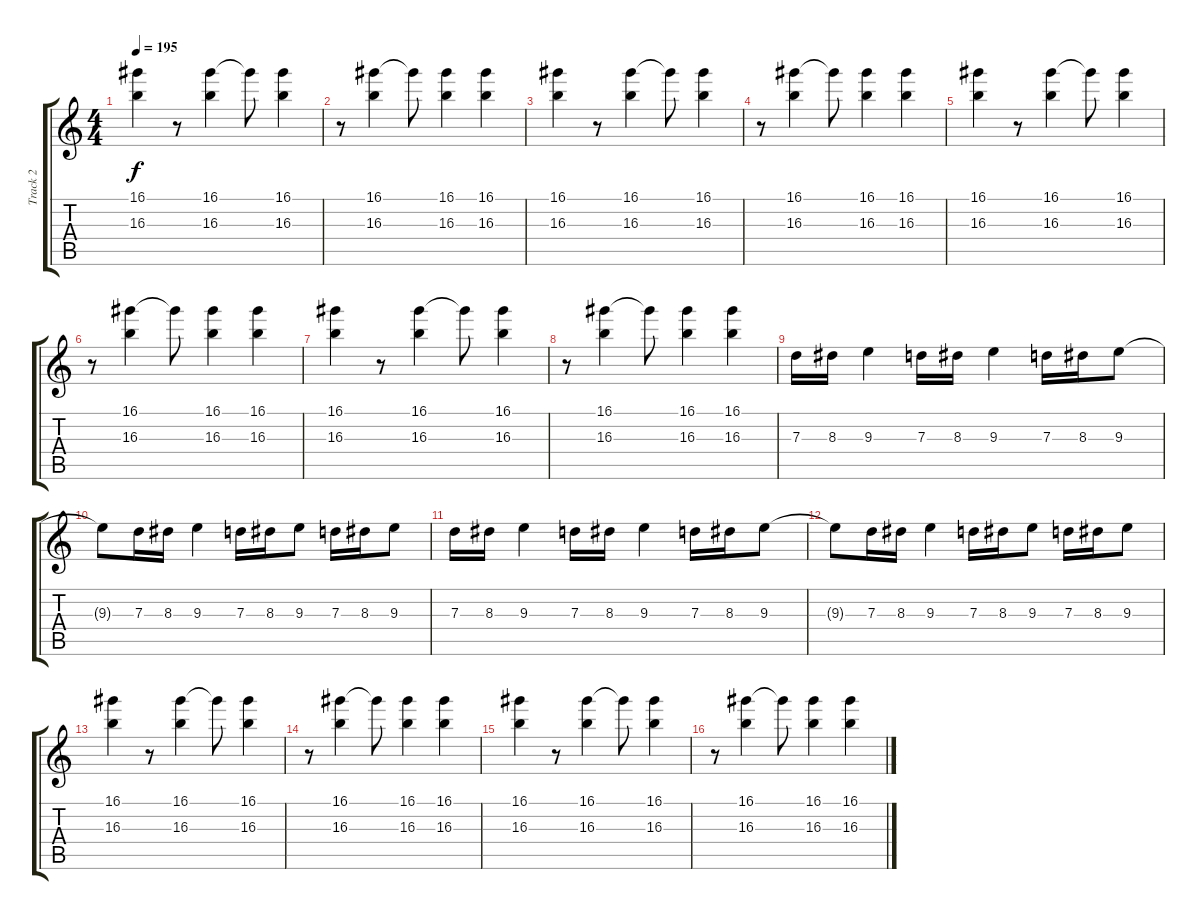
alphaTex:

\track ("Track 2" "Track 2") {instrument overdrivenguitar}
\staff {score tabs}
\tuning (E4 B3 G3 D3 A2 E2) {hide}
\ts (4 4)
\tempo 195
\clef g2
\ks c
(16.1 16.3).4{dy f} r.8 (16.1 16.3).4 16.1{t}.8 (16.1 16.3).4 |
r.8 (16.1 16.3).4 16.1{t}.8 (16.1 16.3).4 (16.1 16.3).4 |
(16.1 16.3).4 r.8 (16.1 16.3).4 16.1{t}.8 (16.1 16.3).4 |
r.8 (16.1 16.3).4 16.1{t}.8 (16.1 16.3).4 (16.1 16.3).4 |
(16.1 16.3).4 r.8 (16.1 16.3).4 16.1{t}.8 (16.1 16.3).4 |
r.8 (16.1 16.3).4 16.1{t}.8 (16.1 16.3).4 (16.1 16.3).4 |
(16.1 16.3).4 r.8 (16.1 16.3).4 16.1{t}.8 (16.1 16.3).4 |
r.8 (16.1 16.3).4 16.1{t}.8 (16.1 16.3).4 (16.1 16.3).4 |
7.3.16 8.3.16 9.3.4 7.3.16 8.3.16 9.3.4 7.3.16 8.3.16 9.3.8 |
9.3{t}.8 7.3.16 8.3.16 9.3.4 7.3.16 8.3.16 9.3.8 7.3.16 8.3.16 9.3.8 |
7.3.16 8.3.16 9.3.4 7.3.16 8.3.16 9.3.4 7.3.16 8.3.16 9.3.8 |
9.3{t}.8 7.3.16 8.3.16 9.3.4 7.3.16 8.3.16 9.3.8 7.3.16 8.3.16 9.3.8 |
(16.1 16.3).4 r.8 (16.1 16.3).4 16.1{t}.8 (16.1 16.3).4 |
r.8 (16.1 16.3).4 16.1{t}.8 (16.1 16.3).4 (16.1 16.3).4 |
(16.1 16.3).4 r.8 (16.1 16.3).4 16.1{t}.8 (16.1 16.3).4 |
r.8 (16.1 16.3).4 16.1{t}.8 (16.1 16.3).4 (16.1 16.3).4
